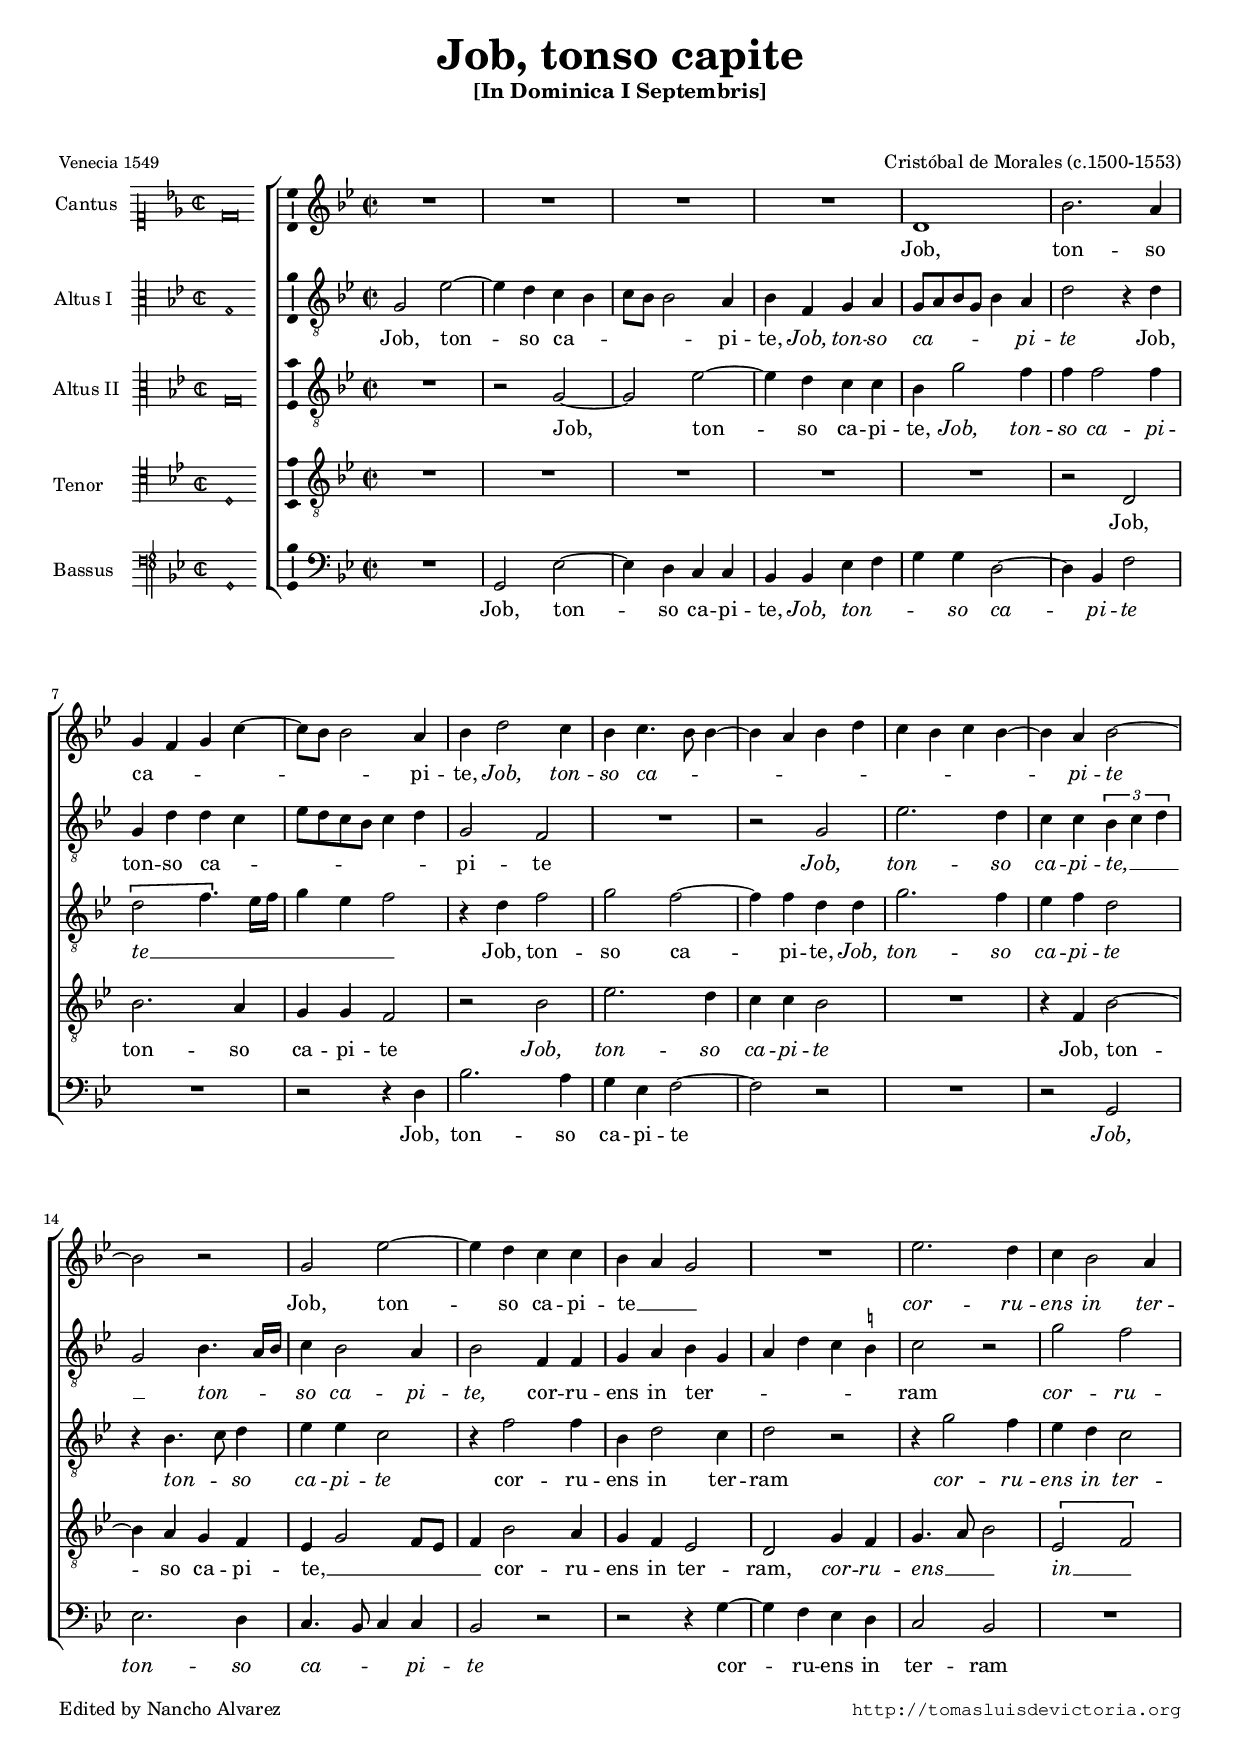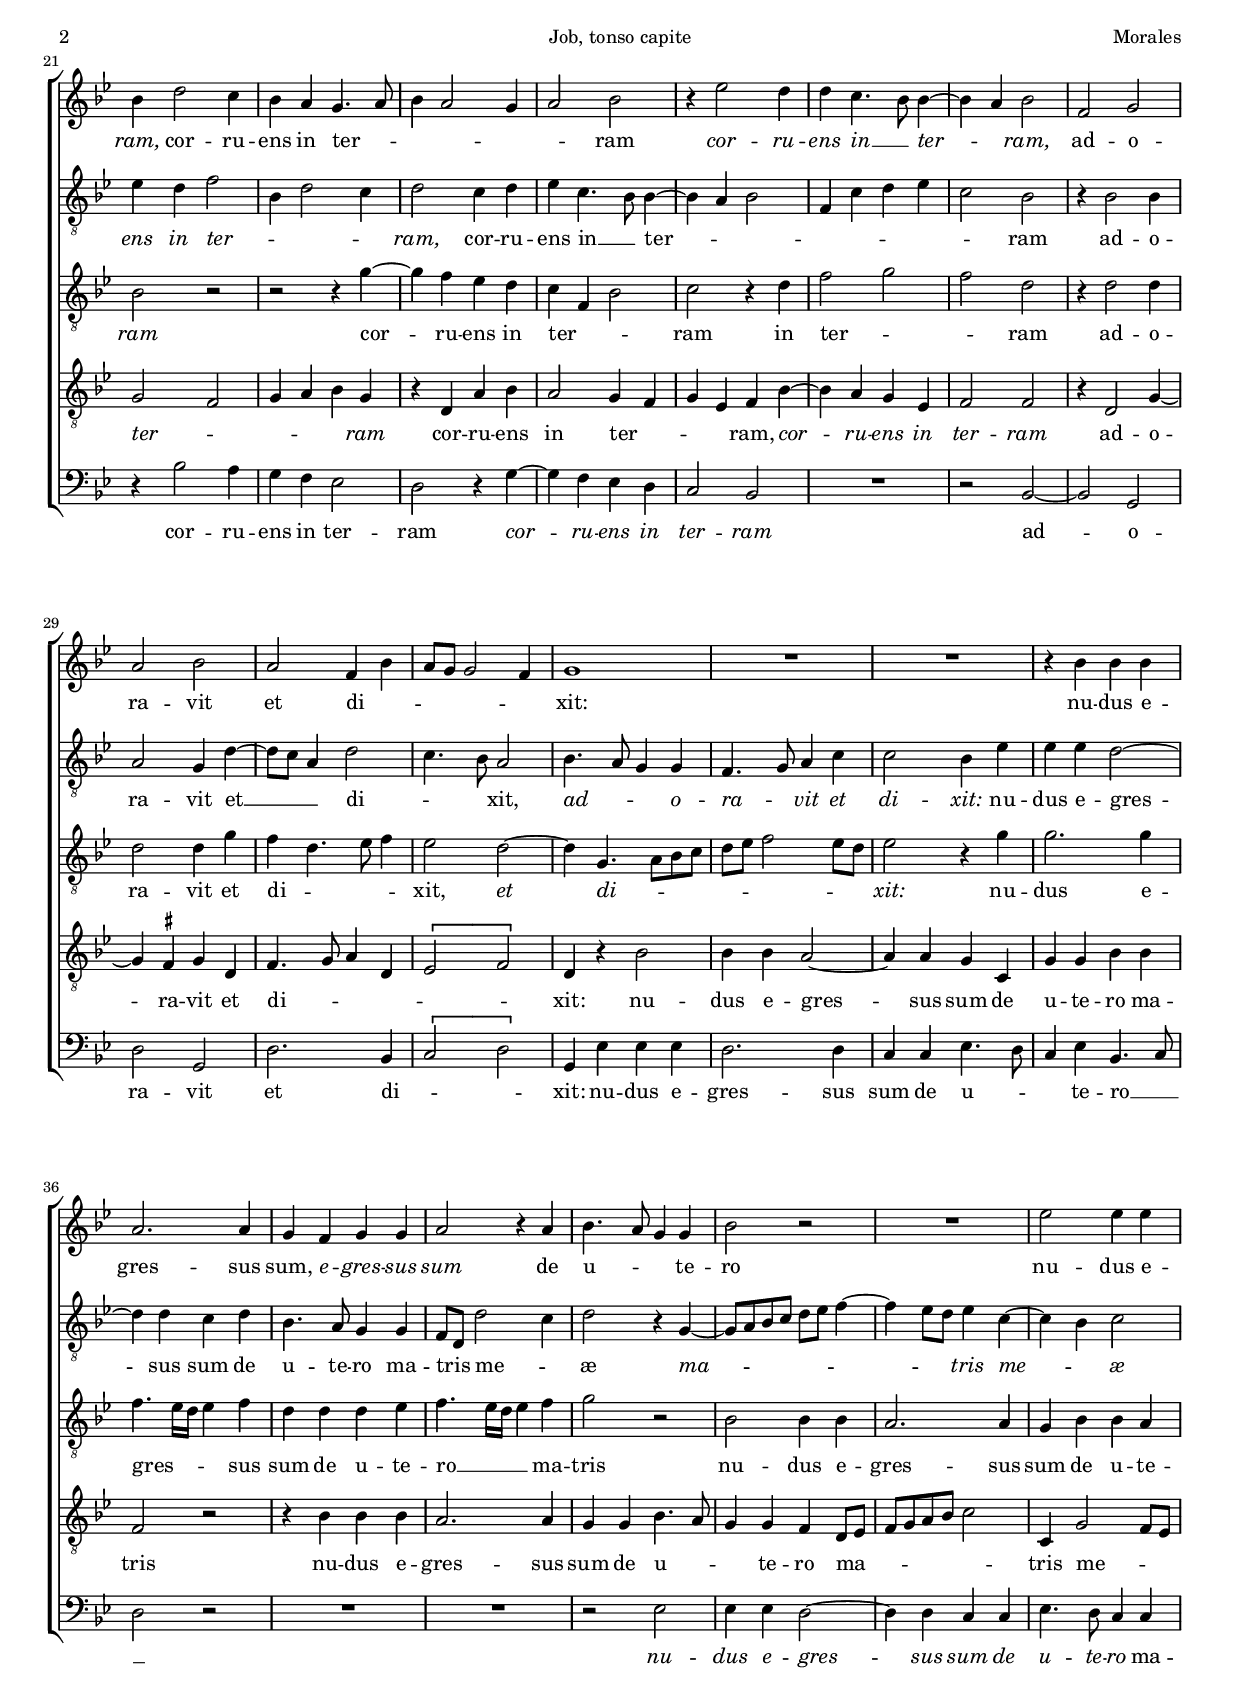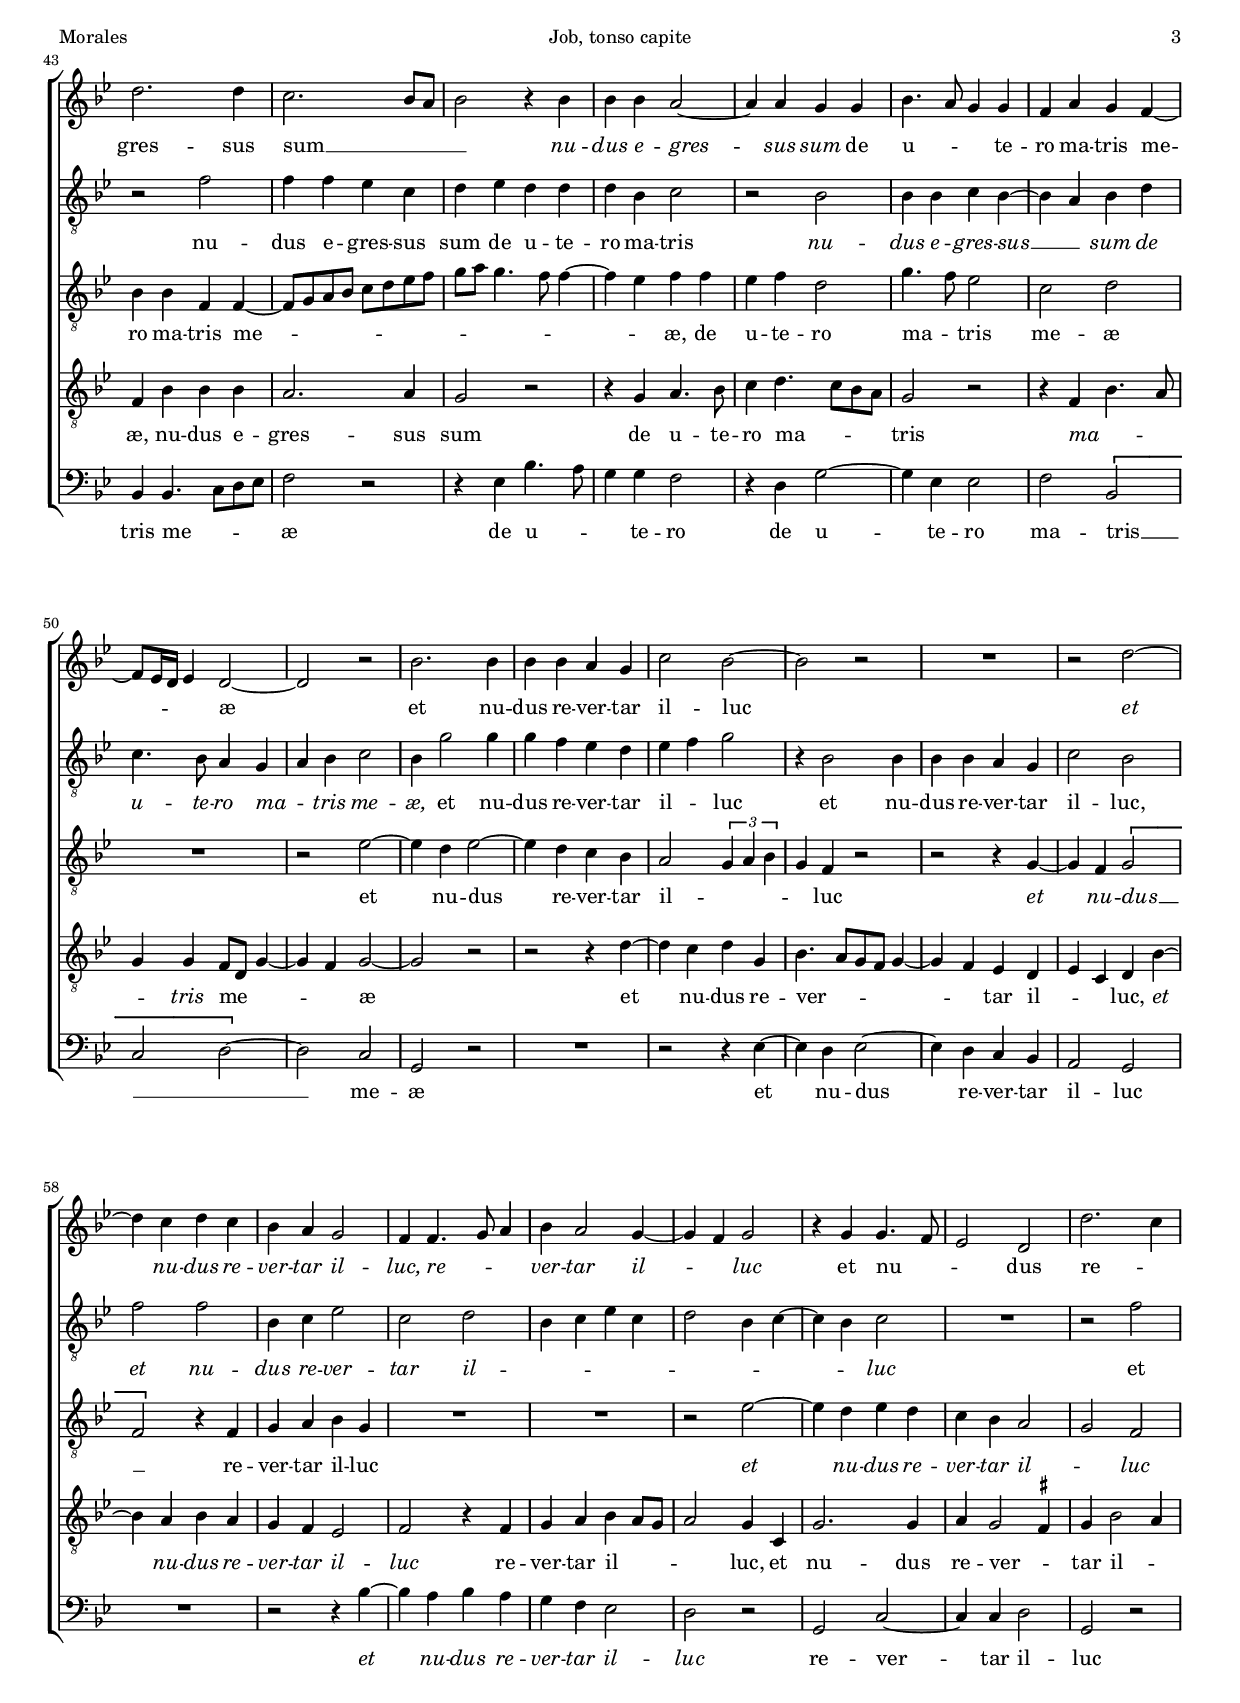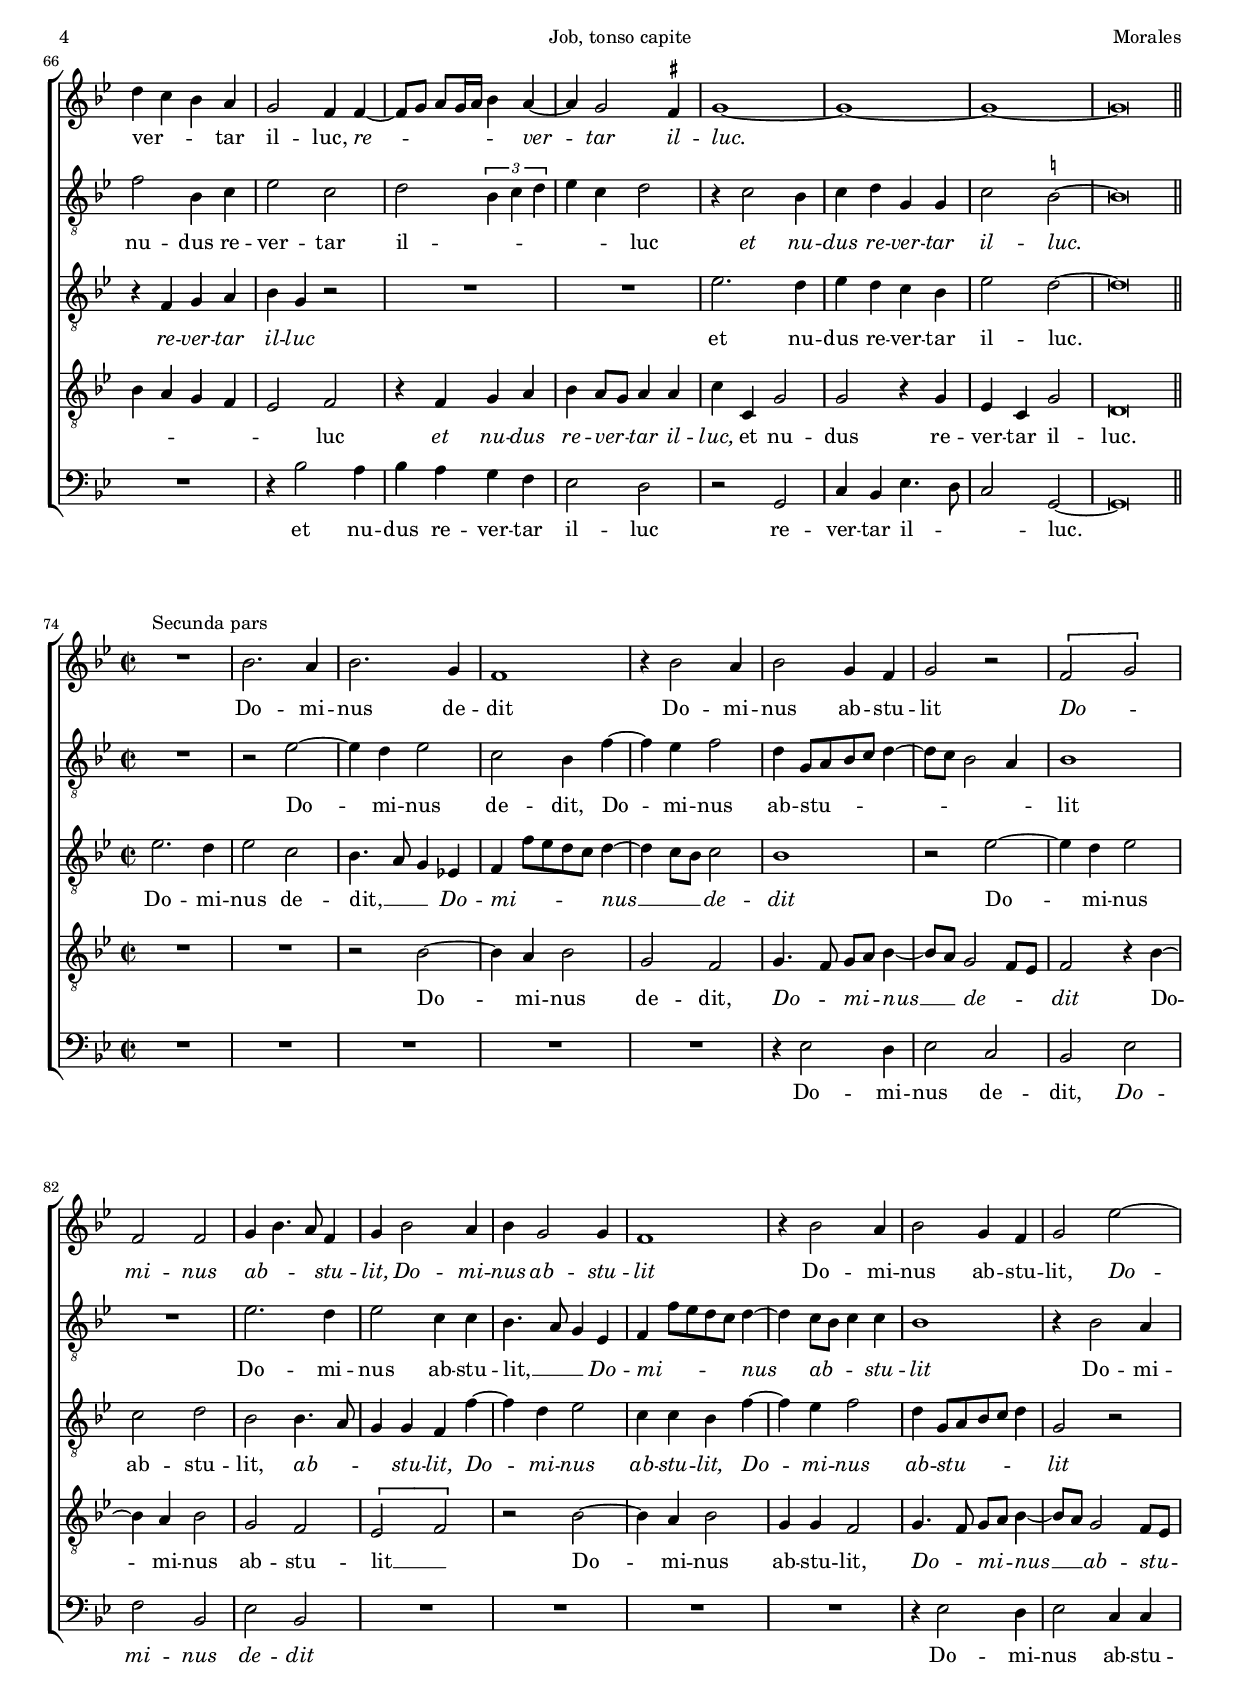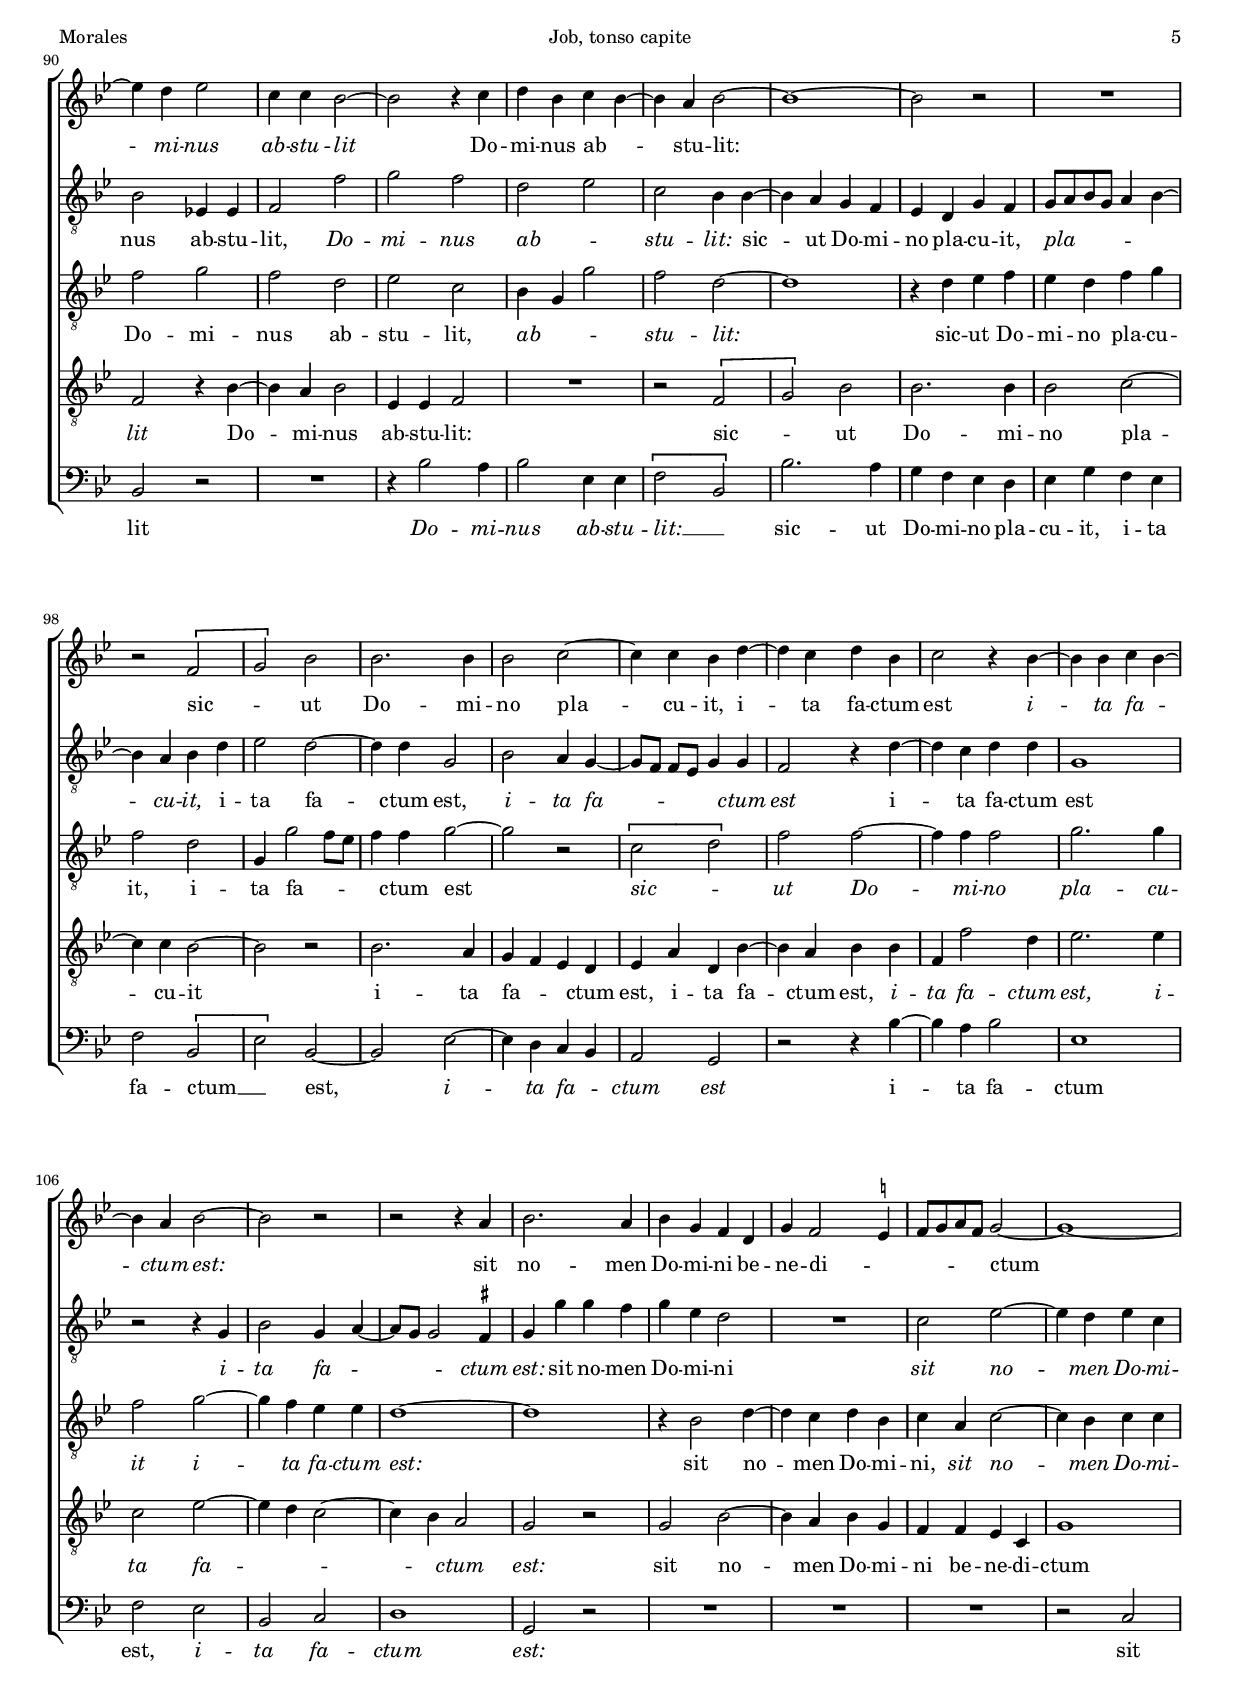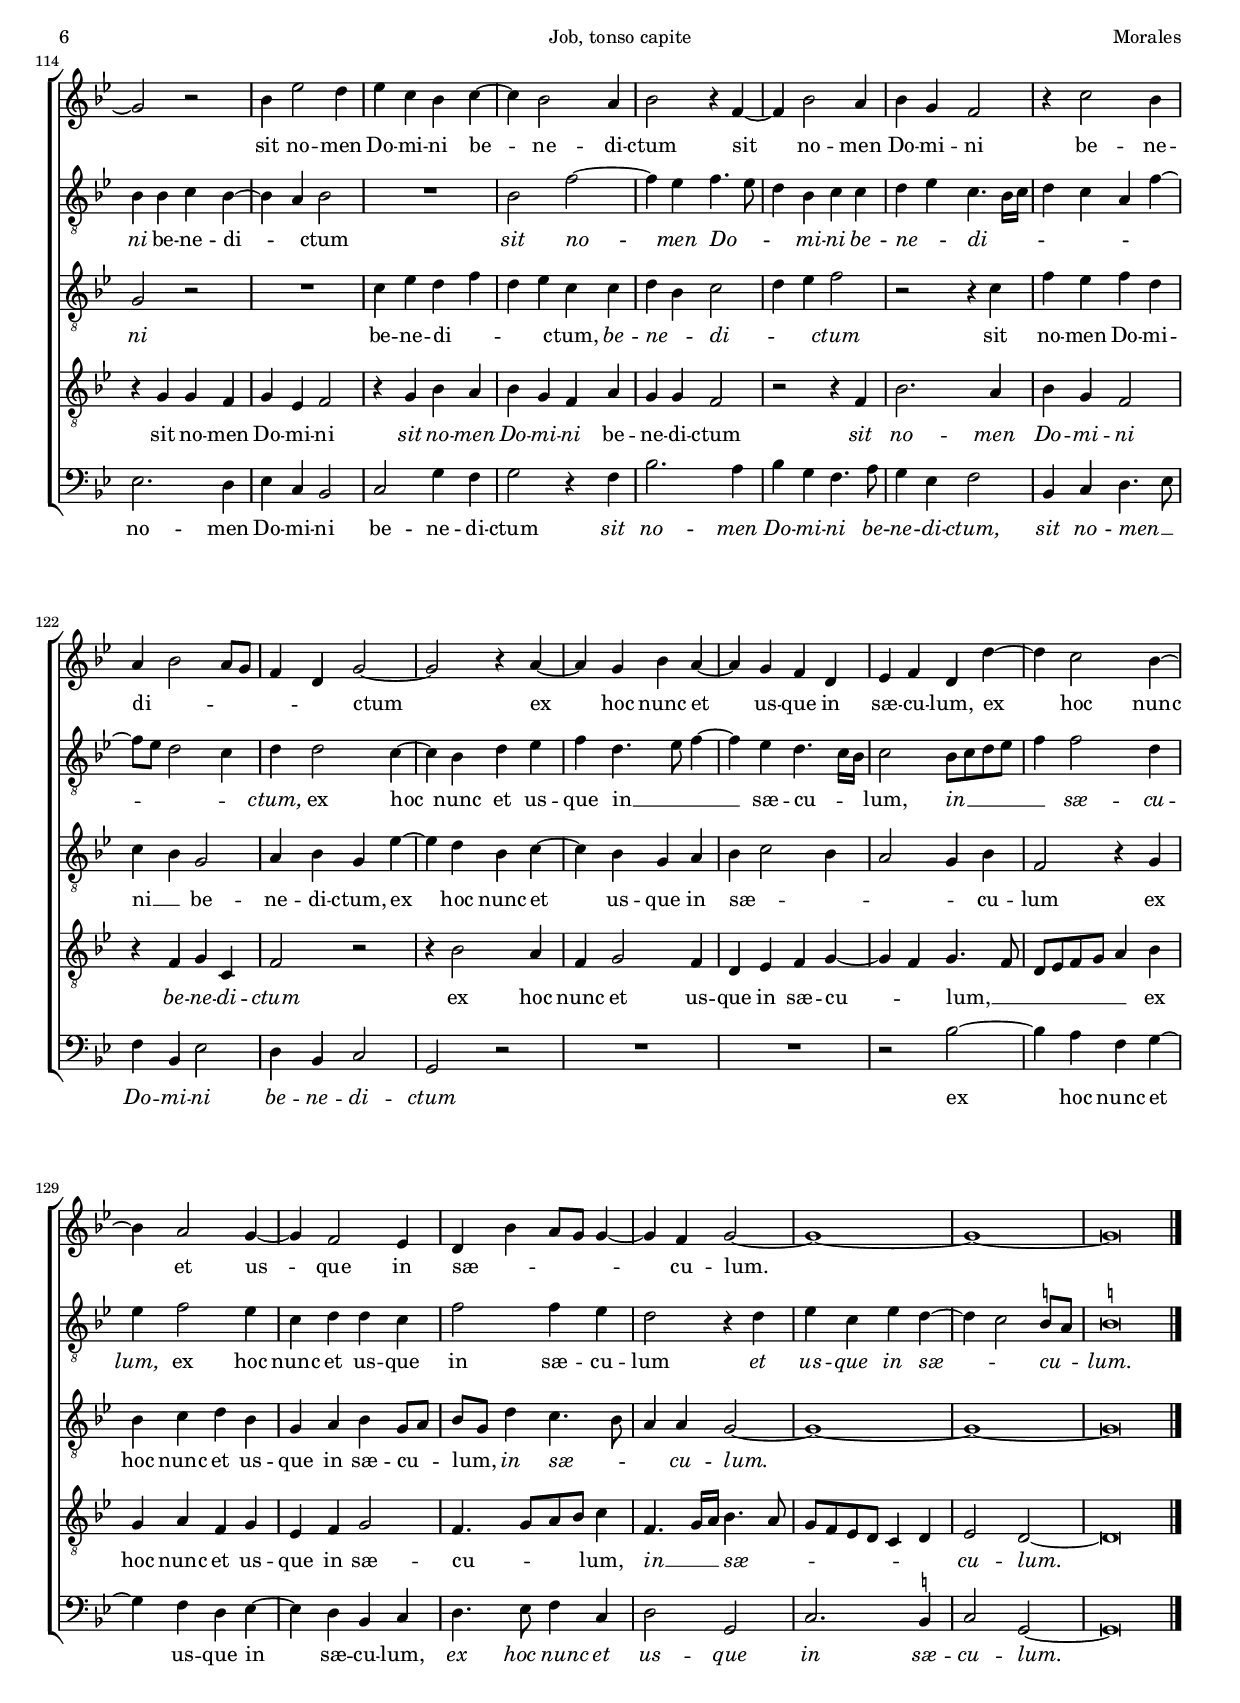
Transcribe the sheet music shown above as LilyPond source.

\version "2.22.0"

#(set-default-paper-size "a4")
#(set-global-staff-size 16.25)
#(ly:set-option 'point-and-click #f)
%mobile -s14.5 -i3.2

italicas=\override LyricText.font-shape = #'italic
rectas=\override LyricText.font-shape = #'upright
ss=\once \set suggestAccidentals = ##t
incipitwidth = 21
mt=#(define-music-function (offset) (number?) ; move lyric text
      #{ \once \override LyricText.X-offset = -$offset #})


htitle="Job, tonso capite"
hcomposer="Morales"

\header {
	title=\markup{\fontsize #3 "Job, tonso capite"}
	subtitle="[In Dominica I Septembris]"
	subsubtitle=\markup{\column{" " " "}}
	composer="Cristóbal de Morales (c.1500-1553)"
        pdfauthor=\composer
	%opus="(-)"
	poet=\markup{\smaller "Venecia 1549"} 
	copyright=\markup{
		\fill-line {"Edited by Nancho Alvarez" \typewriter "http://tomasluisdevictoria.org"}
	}
%	tagline=""
}

global={\key bes \major \time 2/2 \skip 1*73 \bar "||" \break 
	\override Score.TimeSignature.break-visibility = #'#(#f #t #t)
			\time 2/2 \skip 1*62 \bar "|."
}


cantus=\relative c'{
	\tupletUp
	R1*4
	d1
	bes'2. a4
	g f g c ~
	c8 bes bes2 a4
	bes4 d2 c4
	bes4 c4. bes8 bes4 ~
	bes4 a bes d
	c bes c bes ~
	bes a bes2 ~
	bes r
	g2 ees' ~
	ees4 d c c
	bes a g2
	R1
	ees'2. d4
	c4 bes2 a4
	bes4 d2 c4
	bes a g4. a8
	bes4 a2 g4
	a2 bes
	r4 ees2 d4
	d c4. bes8 bes4 ~
	bes a bes2
	f g
	a bes
	a2 f4 bes
	a8 g g2 f4
	g1
	R1*2
	r4 bes bes bes
	a2. a4
	g f g g
	a2 r4 a
	bes4. a8 g4 g
	bes2 r
	R1
	ees2 ees4 ees
	d2. d4
	c2. bes8 a
	bes2 r4 bes
	bes bes a2 ~
	a4 a g g
	bes4. a8 g4 g
	f4 a g f ~
	f8 ees16 d ees4 d2 ~
	d r
	bes'2. bes4
	bes bes a g
	c2 bes ~
	bes r
	R1
	r2 d ~
	d4 c d c
	bes4 a g2
	f4 f4. g8 a4
	bes4 a2 g4 ~
	g f g2
	r4 g4 g4. f8
	ees2 d
	d'2. c4
	d c bes a
	g2 f4 f ~
	f8[ g] a[ g16 a] bes4 a ~
	a4 g2 \ss fis4
	g1 ~
	g ~
	g ~
	g\breve*1/2
	\once \override TextScript.padding = #1.5
	s4*0^\markup{"Secunda pars"}
	R1
	bes2. a4
	bes2. g4
	f1
	r4 bes2 a4
	bes2 g4 f
	g2 r
	\[f2 g\]
	f2 f
	g4 bes4. a8 f4
	g4 bes2 a4
	bes4 g2 g4
	f1
	r4 bes2 a4
	bes2 g4 f
	g2 ees' ~
	ees4 d ees2
	c4 c bes2 ~
	bes r4 c
	d bes c bes ~
	bes a bes2 ~
	bes1 ~
	bes2 r
	R1
	r2 \[f2
	g\] bes
	bes2. bes4
	bes2 c ~
	c4 c bes d ~
	d c d bes
	c2 r4 bes ~
	bes4 bes c bes ~
	bes a bes2 ~
	bes r
	r r4 a
	bes2. a4
	bes4 g f d
	g f2 \ss e4
	f8 g a f g2 ~
	g1 ~
	g2 r
	bes4 ees2 d4
	ees4 c bes c ~
	c bes2 a4
	bes2 r4 f ~
	f bes2 a4
	bes4 g f2
	r4 c'2 bes4
	a bes2 a8 g
	f4 d g2 ~
	g r4 a ~
	a4 g bes a ~
	a g f d
	ees f d d' ~
	d c2 bes4 ~
	bes a2 g4 ~
	g4 f2 ees4
	d4 bes'a8 g g4 ~
	g f g2 ~
	g1 ~
	g ~
	g\breve*1/2
}

altus=\relative c'{
	\tupletUp
	g2 ees' ~
	ees4 d c bes
	c8 bes bes2 a4
	bes f g a
	g8 a bes g bes4 a
	d2 r4 d
	g, d' d c
	ees8 d c bes c4 d
	g,2 f
	R1
	r2 g
	ees'2. d4
	c4 c \tuplet 3/2{bes4 c d}
	g,2 bes4. a16 bes
	c4 bes2 a4
	bes2 f4 f
	g a bes g
	a d c \ss b
	c2 r
	g'2 f
	ees4 d f2
	bes,4 d2 c4
	d2 c4 d
	ees c4. bes8 bes4 ~
	bes4 a bes2
	f4 c' d ees
	c2 bes
	r4 bes2 bes4
	a2 g4 d' ~
	d8 c a4 d2
	c4. bes8 a2
	bes4. a8 g4 g
	f4. g8 a4 c
	c2 bes4 ees
	ees4 ees d2 ~
	d4 d c d
	bes4. a8 g4 g
	f8 d d'2 c4
	d2 r4 g, ~
	g8 a bes c d ees f4 ~
	f ees8 d ees4 c ~
	c bes c2 
	r f
	f4 f ees c
	d ees d d
	d bes c2
	r bes
	bes4 bes c bes ~
	bes4 a bes d
	c4. bes8 a4 g
	a bes c2
	bes4 g'2 g4
	g f ees d
	ees4 f g2
	r4 bes,2 bes4
	bes bes a g
	c2 bes
	f'2 f
	bes,4 c ees2
	c d
	bes4 c ees c
	d2 bes4 c ~
	c bes c2
	R1
	r2 f 
	f bes,4 c
	ees2 c
	d \tuplet 3/2{bes4 c d}
	ees4 c d2
	r4 c2 bes4
	c d g, g
	c2 \ss b ~
	b\breve*1/2
	R1
	r2 ees2 ~
	ees4 d ees2
	c bes4 f' ~
	f ees4 f2
	d4 g,8[ a bes c] d4 ~
	d8 c bes2 a4
	bes1
	R1
	ees2. d4
	ees2 c4 c
	bes4. a8 g4 ees
	f f'8[ ees d c] d4 ~
	d c8 bes c4 c
	bes1
	r4 bes2 a4
	bes2 ees,!4 ees
	f2 f'
	g f
	d ees
	c bes4 bes ~
	bes4 a g f
	ees d g f
	g8 a bes g a4 bes ~
	bes a bes d
	ees2 d ~
	d4 d g,2
	bes2 a4 g ~
	g8[ f] f[ ees] g4 g
	f2 r4 d' ~
	d c d d
	g,1
	r2 r4 g
	bes2 g4 a ~
	a8 g g2 \ss fis4
	g g' g f
	g4 ees d2
	R1
	c2 ees ~
	ees4 d ees c
	bes bes c bes ~
	bes4 a bes2
	R1
	bes2 f' ~
	f4 ees f4. ees8 % CSIC \ss e4
	d4 bes c c
	d4 ees c4. bes16 c
	d4 c a f' ~
	f8 es d2 c4
	d d2 c4 ~
	c4 bes d ees % CSIC \ss e
	f4 d4. ees8 f4 ~ % CSIC \ss e
	f4 ees d4. c16 bes
	c2 bes8 c d ees % CSIC \ss e
	f4 f2 d4
	ees4 f2 ees4
	c4 d d c
	f2 f4 ees
	d2 r4 d
	ees c ees d ~
	d c2 \ss b8 a
	\ss b\breve*1/2
}

altusdos=\relative c'{
	\tupletUp
	R1
	r2 g ~
	g ees' ~
	ees4 d c c
	bes4 g'2 f4
	f f2 f4
	\[d2 f4.\] ees16 f % CSIC \ss ees
	g4 ees f2
	r4 d f2
	g2 f ~
	f4 f d d
	g2. f4
	ees f d2
	r4 bes4. c8 d4
	ees4 ees c2
	r4 f2 f4
	bes,4 d2 c4
	d2 r
	r4 g2 f4
	ees4 d c2
	bes r
	r2 r4 g' ~
	g4 f ees d
	c f, bes2
	c2 r4 d
	f2 g
	f d
	r4 d2 d4
	d2 d4 g
	f4 d4. ees8 f4
	ees2 d ~
	d4 g,4. a8 bes c
	d ees f2 ees8 d
	ees2 r4 g
	g2. g4
	f4. ees16 d ees4 f
	d d d ees
	f4. ees16 d ees4 f
	g2 r
	bes,2 bes4 bes
	a2. a4
	g bes bes a
	bes bes f f ~
	f8 g a bes c d ees f
	g a g4. f8 f4 ~
	f ees f f % CSIC \ss e
	ees f d2 % CSIC \ss e
	g4. f8 ees2
	c2 d
	R1
	r2 ees ~
	ees4 d ees2 ~
	ees4 d c bes
	a2 \tuplet 3/2{g4 a bes}
	g4 f r2
	r r4 g ~
	g f \[g2 % CSIC \ss fis
	f\] r4 f
	g4 a bes g
	R1*2
	r2 ees'2 ~
	ees4 d ees d
	c4 bes a2
	g f
	r4 f g a
	bes g r2
	R1
	R1
	ees'2. d4
	ees d c bes % CSIC \ss b
	ees2 d ~
	d\breve*1/2
	ees2. d4
	ees2 c
	bes4. a8 g4 ees!
	f f'8[ es d c] d4 ~
	d4 c8 bes c2
	bes1
	r2 ees2 ~
	ees4 d ees2
	c d
	bes bes4. a8
	g4 g f f' ~
	f d ees2
	c4 c bes f' ~
	f ees f2 % CSIC \ss e
	d4 g,8[ a bes c] d4 
	g,2 r
	f' g
	f d
	ees c 
	bes4 g g'2
	f d ~
	d1
	r4 d ees f
	ees d f g
	f2 d
	g,4 g'2 f8 ees
	f4 f g2 ~
	g r
	\[c,2 d\]
	f2 f ~
	f4 f f2
	g2. g4
	f2 g ~
	g4 f ees ees
	d1 ~
	d
	r4 bes2 d4 ~
	d c d bes
	c a c2 ~
	c4 bes c c
	g2 r
	R1
	c4 ees d f
	d ees c c
	d bes c2
	d4 ees f2
	r2 r4 c
	f4 ees f d
	c bes g2
	a4 bes g ees' ~
	ees d bes c ~
	c bes g a
	bes4 c2 bes4
	a2 g4 bes
	f2 r4 g
	bes c d bes
	g4 a bes g8 a 
	bes g d'4 c4. bes8
	a4 a g2 ~
	g1 ~
	g ~
	g\breve*1/2
}

tenor=\relative c{
	\tupletUp
	R1*4
	R1
	r2 d
	bes'2. a4
	g g f2
	r2 bes
	ees2. d4
	c c bes2
	R1
	r4 f bes2 ~
	bes4 a g f
	ees4 g2 f8 ees
	f4 bes2 a4
	g f ees2
	d g4 f
	g4. a8 bes2
	\[ees,2 f\]
	g2 f
	g4 a bes g
	r4 d a' bes
	a2 g4 f
	g4 ees f bes ~
	bes a g ees
	f2 f
	r4 d2 g4 ~
	g \ss fis g d
	f4. g8 a4 d,
	\[ees2 f\]
	d4 r bes'2
	bes4 bes a2 ~
	a4 a g c,
	g' g bes bes
	f2 r
	r4 bes bes bes
	a2. a4
	g g bes4. a8
	g4 g f d8 ees
	f g a bes c2
	c,4 g'2 f8 ees
	f4 bes bes bes
	a2. a4
	g2 r
	r4 g a4. bes8 
	c4 d4. c8 bes a
	g2 r
	r4 f bes4. a8
	g4 g f8 d g4 ~
	g f g2 ~
	g r
	r r4 d' ~
	d4 c d g,
	bes4. a8[ g f] g4 ~
	g f ees d
	ees c d bes' ~
	bes a bes a
	g4 f ees2
	f r4 f
	g a bes a8 g
	a2 g4 c,
	g'2. g4
	a4 g2 \ss fis4
	g4 bes2 a4
	bes a g f
	ees2 f
	r4 f g a
	bes4 a8 g a4 a
	c c, g'2
	g r4 g
	ees c g'2
	d\breve*1/2
	R1*2
	r2 bes' ~
	bes4 a bes2
	g f
	g4. f8 g a bes4 ~
	bes8 a g2 f8 ees
	f2 r4 bes ~
	bes a bes2
	g f
	\[ees2 f\]
	r2 bes ~
	bes4 a bes2
	g4 g f2
	g4. f8 g a bes4 ~
	bes8 a g2 f8 ees
	f2 r4 bes ~
	bes a bes2
	ees,4 ees f2
	R1
	r2 \[f
	g\] bes
	bes2. bes4
	bes2 c ~
	c4 c bes2 ~
	bes r
	bes2. a4
	g f ees d
	ees a d, bes' ~
	bes a bes bes
	f f'2 d4
	ees2. ees4
	c2 ees ~
	ees4 d c2 ~
	c4 bes a2
	g r
	g2 bes ~
	bes4 a bes g
	f f ees c
	g'1
	r4 g g f
	g4 ees f2
	r4 g bes a
	bes g f a
	g g f2
	r2 r4 f
	bes2. a4
	bes4 g f2
	r4 f g c,
	f2 r
	r4 bes2 a4
	f4 g2 f4
	d ees f g ~
	g f g4. f8
	d8 ees f g a4 bes % CSIC \ss e
	g4 a f g
	ees4 f g2
	f4. g8[ a bes] c4 
	f,4. g16 a bes4. a8
	g8 f ees d c4 d
	ees2 d ~
	d\breve*1/2
}

bassus=\relative c{
	\tupletUp
	R1
	g2 ees' ~
	ees4 d c c
	bes bes ees f
	g4 g d2 ~
	d4 bes f'2
	R1
	r2 r4 d
	bes'2. a4
	g4 ees f2 ~
	f r
	R1
	r2 g,
	ees'2. d4
	c4. bes8 c4 c
	bes2 r
	r r4 g' ~
	g f ees d
	c2 bes
	R1
	r4 bes'2 a4
	g f ees2
	d r4 g ~
	g f ees d
	c2 bes
	R1
	r2 bes ~
	bes g
	d' g,
	d'2. bes4
	\[c2 d\]
	g,4 ees' ees ees
	d2. d4
	c c ees4. d8
	c4 ees bes4. c8
	d2 r
	R1*2
	r2 ees
	ees4 ees d2 ~
	d4 d c c
	ees4. d8 c4 c
	bes bes4. c8 d ees
	f2 r
	r4 ees bes'4. a8
	g4 g f2
	r4 d g2 ~
	g4 ees ees2
	f2 \[bes, 
	c d ~ \]
	d c
	g r
	R1
	r2 r4 ees' ~
	ees d ees2 ~
	ees4 d c bes
	a2 g
	R1
	r2 r4 bes' ~
	bes4 a bes a
	g4 f ees2
	d r
	g,2 c ~
	c4 c d2
	g,2 r
	R1
	r4 bes'2 a4
	bes a g f
	ees2 d
	r2 g,
	c4 bes ees4. d8 % CSIC \ss e
	c2 g ~
	g\breve*1/2
	R1*5
	r4 ees'2 d4
	ees2 c
	bes ees
	f bes,
	ees bes
	R1*4
	r4 ees2 d4
	ees2 c4 c
	bes2 r
	R1
	r4 bes'2 a4
	bes2 ees,4 ees
	\[f2 bes,\]
	bes'2. a4
	g f ees d
	ees g f ees
	f2 \[bes,2
	ees\] bes ~
	bes ees ~
	ees4 d c bes
	a2 g
	r2 r4 bes' ~
	bes a bes2
	ees,1
	f2 ees
	bes c
	d1
	g,2 r
	R1*3
	r2 c
	ees2. d4
	ees4 c bes2
	c g'4 f
	g2 r4 f
	bes2. a4
	bes4 g f4. a8
	g4 ees f2
	bes,4 c d4. ees8
	f4 bes, es2
	d4 bes c2
	g r
	R1*2
	r2 bes'2 ~
	bes4 a f g ~
	g f d ees ~
	ees4 d bes c
	d4. ees8 f4 c
	d2 g,
	c2. \ss b4
	c2 g ~
	g\breve*1/2
}

textocantus=\lyricmode{
Job, ton -- so ca -- _ _ _ _ _ pi -- te,
\italicas 
Job, ton -- so ca -- _ _ _ _ _ _ _ _ _ pi -- te
\rectas 
Job, ton -- so ca -- pi -- te __ _ _ 
\italicas 
cor -- ru -- ens in ter -- ram,
\rectas 
cor -- ru -- ens in ter -- _ _ _ _ _ ram
\italicas 
cor -- ru -- ens in __ _ ter -- _ ram,
\rectas 
ad -- o -- ra -- vit et di -- _ _ _ _ _ xit:
nu -- dus e -- gres -- sus sum,
\italicas 
e -- gres -- sus sum
\rectas 
de u -- _ _ te -- ro
nu -- dus e -- gres -- sus
sum __ _ _ _ 
\italicas 
nu -- dus e -- gres -- sus sum 
\rectas 
de u -- _ _ te -- ro ma -- tris me -- _ _ _ æ
et nu -- dus re -- ver -- tar
il -- luc
\italicas 
et nu -- dus re -- ver -- tar il -- luc,
re -- _ _ ver -- tar il -- _ luc
\rectas 
et nu -- _ _ dus re -- _ ver -- _ _ tar il -- luc,
\italicas 
re -- _ _ _ _ _ ver -- tar il -- luc.
\rectas 
Do -- mi -- nus de -- dit
Do -- mi -- nus ab -- stu -- lit
\italicas 
Do -- _ mi -- nus ab -- _ _ stu -- lit,
Do -- mi -- nus ab -- stu -- lit
\rectas 
Do -- mi -- nus ab -- stu -- lit,
\italicas
Do -- mi -- nus ab -- stu -- lit
\rectas 
Do -- mi -- nus ab -- _ stu -- lit:
sic -- _ ut Do -- mi -- no pla -- cu -- it,
i -- ta fa -- ctum est
\italicas
i -- ta fa -- _ ctum est:
\rectas 
sit no -- men Do -- mi -- ni be -- ne -- di -- _ _ _ _ _ ctum
sit no -- men Do -- mi -- ni be -- ne -- di -- ctum
sit no -- men Do -- mi -- ni
be -- ne -- di -- _ _ _ _ _ ctum
ex hoc nunc et us -- que in sæ -- cu -- lum,
ex hoc 
\mt #2 nunc
et us -- que in sæ -- _ _ _ _ cu -- lum.
}

textoaltus=\lyricmode{
Job, ton -- so ca -- _ _ _ _ pi -- te,
\italicas Job, ton -- so 
ca -- _ _ _ _ pi -- te
\rectas 
Job, ton -- so ca -- _ _ _ _ _ _ _ pi -- te
\italicas 
Job, ton -- so ca -- pi -- te, __ _ _ _ 
ton -- _ _ so ca -- pi -- te,
\rectas 
cor -- ru -- ens in ter -- _ _ _ _ _ ram
\italicas 
cor -- ru -- ens in ter -- _ _ _ ram,
\rectas 
cor -- ru -- ens in __ _ ter -- _ _ _ _ _ _ _ ram
ad -- o -- ra -- vit et __ _ _ di -- _ _ xit,
\italicas 
ad -- _ _ o -- ra -- _ vit et di -- xit:
\rectas 
nu -- dus e -- gres -- sus sum de u -- te -- ro ma -- tris _ me -- _ æ
\italicas 
ma -- _ _ _ _ _ _ _ _ tris me -- _ æ
\rectas 
nu -- dus e -- gres -- sus sum de u -- te -- ro ma -- tris
\italicas 
nu -- dus e -- gres -- sus __ _ sum de u -- te -- ro ma -- _ tris me -- æ,
\rectas 
et nu -- dus re -- ver -- tar
il -- _ luc
et nu -- dus re -- ver -- tar il -- luc,
\italicas 
et nu -- dus re -- ver -- tar il -- _ _ _ _ _ _ _ _ luc
\rectas 
et nu -- dus re -- ver -- tar il -- _ _ _ _ _ luc
\italicas 
et nu -- dus re -- ver -- tar il -- luc.
\rectas 
Do -- mi -- nus de -- dit,
Do -- mi -- nus
ab -- stu -- _ _ _ _ _ _ _ lit
Do -- mi -- nus ab -- stu -- lit, __ _ _ 
\italicas 
Do -- mi -- _ _ _ _ nus ab -- _ _ stu -- lit
\rectas 
Do -- mi -- nus ab -- stu -- lit,
\italicas 
Do -- mi -- nus ab -- _ stu -- lit:
\rectas 
sic -- ut Do -- mi -- no pla -- cu -- it,
\italicas 
pla -- _ _ _ _ _ cu -- it,
\rectas 
i -- ta fa -- ctum est,
\italicas
i -- ta fa -- _ _ _ _ ctum est
\rectas 
i -- ta fa -- ctum est
\italicas 
i -- ta fa -- _ _ _ ctum est:
\rectas 
sit no -- men Do -- mi -- ni
\italicas 
sit no -- men Do -- mi -- ni
\rectas 
be -- ne -- di -- _ ctum
\italicas 
sit no -- men Do -- _ _ mi -- ni be -- ne -- _ di -- _ _ _ _ _ _ _ _ _ ctum,
\rectas 
ex hoc nunc et us -- que in __ _ _ sæ -- cu -- _ _ lum,
\italicas 
in __ _ _ _ _ sæ -- cu -- lum,
\rectas 
ex hoc nunc et us -- que in sæ -- cu -- lum
\italicas 
et us -- que in sæ -- _ cu -- _ lum.
}

textoaltusdos=\lyricmode{
Job, ton -- so ca -- pi -- te,
\italicas Job, ton -- so ca -- pi -- te __ _ _ _ _ _ _ 
\rectas 
Job, ton -- so ca -- pi -- te,
\italicas 
Job, ton -- so ca -- pi -- te
ton -- _ so ca -- pi -- te
\rectas 
cor -- ru -- ens in ter -- ram
\italicas 
cor -- ru -- ens in ter -- ram
\rectas 
cor -- ru -- ens in ter -- _ _ ram
in ter -- _ _ ram
ad -- o -- ra -- vit et di -- _ _ _ xit,
\italicas 
et di -- _ _ _ _ _ _ _ _ xit:
\rectas 
nu -- dus e -- gres -- _ _ _ sus sum de u -- te -- ro __ _ _ _ ma -- tris
nu -- dus e -- gres -- sus sum
de u -- te -- ro ma -- tris me -- _ _ _ _ _ _ _ _ _ _ _ _ _ æ,
de u -- te -- ro ma -- _ tris me -- æ
et nu -- dus re -- ver -- tar
il -- _ _ _ _ luc
\italicas 
et nu -- dus __ _ \rectas 
re -- ver -- tar il -- luc
\italicas 
et nu -- dus re -- ver -- tar il -- _ luc
re -- ver -- tar il -- luc
\rectas 
et nu -- dus re -- ver -- tar il -- luc.
Do -- mi -- nus de -- dit, __ _ _ 
\italicas 
Do -- mi -- _ _ _ _ nus __ _ _ de -- dit
\rectas 
Do -- mi -- nus ab -- stu -- lit,
\italicas
ab -- _ _ stu -- lit,
Do -- mi -- nus ab -- stu -- lit,
Do -- mi -- nus ab -- stu -- _ _ _ _ lit
\rectas 
Do -- mi -- nus ab -- stu -- lit,
\italicas 
ab -- _ _ stu -- lit:
\rectas 
sic -- ut Do -- mi -- no pla -- cu -- it,
i -- ta fa -- _ _ _ ctum est
\italicas 
sic -- _ ut Do -- mi -- no
pla -- cu -- it i -- ta fa -- ctum est:
\rectas 
sit no -- men Do -- mi -- ni,
\italicas 
sit no -- men Do -- mi -- ni
\rectas 
be -- ne -- di -- _ _ _ ctum,
\italicas 
be -- ne -- _ di -- _ _ ctum
\rectas 
sit no -- men Do -- mi -- ni __ _ be -- ne -- di -- ctum,
ex hoc nunc et us -- que in sæ -- _ _ _ _ cu -- lum
ex hoc nunc et us -- que in sæ -- cu -- _ lum, _
\italicas 
in sæ -- _ _ cu -- lum.

}

textotenor=\lyricmode{
Job, ton -- so ca -- pi -- te
\italicas 
Job, ton -- so ca -- pi -- te
\rectas 
Job, ton -- so ca -- pi -- te, __ _ _ _ _ 
cor -- ru -- ens in ter -- ram,
\italicas 
cor -- ru -- ens __ _ _ 
in __ _ ter -- _ _ _ _ ram
\rectas 
cor -- ru -- ens in ter -- _ _ _ ram,
\italicas 
cor -- ru -- ens in ter -- ram
\rectas 
ad -- o -- ra -- vit et di -- _ _ _ _ _ xit:
nu -- dus e -- gres -- sus sum de u -- te -- ro ma -- tris
nu -- dus e -- gres -- sus sum de u -- _ _ te -- ro
ma -- _ _ _ _ _ _ tris me -- _ _ æ,
nu -- dus e -- gres -- sus sum
de u -- te -- ro ma -- _ _ _ tris
\italicas 
ma -- _ _ _ tris \rectas me -- _ _ _ æ
et nu -- dus re -- ver -- _ _ _ _ _ tar il -- _ _ luc,
\italicas 
et nu -- dus re -- ver -- tar il -- luc
\rectas 
re -- ver -- tar il -- _ _ _ luc,
et nu -- dus
re -- ver -- _ tar il -- _ _ _ _ _ _ luc
\italicas 
et nu -- dus re -- ver -- _ tar il -- luc,
\rectas 
et nu -- dus re -- ver -- tar il -- luc.
Do -- mi -- nus de -- dit,
\italicas
Do -- _ mi -- _ nus __ _ de -- _ _ dit
\rectas 
Do -- mi -- nus ab -- stu -- lit __ _ 
Do -- mi -- nus ab -- stu -- lit,
\italicas 
Do -- _ mi -- _ nus __ _ ab -- stu -- _ lit
\rectas 
Do -- mi -- nus ab -- stu -- lit:
sic -- _ ut Do -- mi -- no pla -- cu -- it
i -- ta fa -- _ _ ctum est,
i -- ta fa -- ctum est,
\italicas 
i -- ta fa -- ctum est,
i -- ta fa -- _ _ _ ctum est:
\rectas 
sit no -- men Do -- mi -- ni be -- ne -- di -- ctum
sit no -- men Do -- mi -- ni
\italicas 
sit no -- men Do -- mi -- ni 
\rectas 
be -- ne -- di -- ctum
\italicas 
sit no -- men Do -- mi -- ni
be -- ne -- di -- ctum
\rectas 
ex hoc nunc et us -- que in sæ -- cu -- _ lum, __ _ _ _ _ _ _ 
ex hoc nunc et us -- que in sæ -- cu -- _ _ _ lum,
\italicas 
in __ _ _ sæ -- _ _ _ _ _ _ _ cu -- lum.

}

textobassus=\lyricmode{
Job, ton -- so ca -- pi -- te,
\italicas 
Job, ton -- _ _ so ca -- pi -- te
\rectas Job, ton -- so
ca -- pi -- te
\italicas 
Job, ton -- so ca -- _ _ pi -- te
\rectas 
cor -- ru -- ens in ter -- ram
cor -- ru -- ens in ter -- ram
\italicas 
cor -- ru -- ens in ter -- ram
\rectas 
ad -- o -- ra -- vit
et di -- _ _ xit:
nu -- dus e -- gres -- sus sum de u -- _ _ te -- ro __ _ _ 
\italicas 
nu -- dus e -- gres -- sus sum de u -- te -- ro 
\rectas 
ma -- tris me -- _ _ _ æ
de u -- _ _ te -- ro
de u -- te -- ro
ma -- tris __ _ _ me -- æ 
et nu -- dus re -- ver -- tar il -- luc
\italicas 
et nu -- dus re -- ver -- tar il -- luc
\rectas 
re -- ver -- tar il -- luc
et nu -- dus re -- ver -- tar il -- luc
re -- ver -- tar il -- _ _ luc.
Do -- mi -- nus de -- dit,
\italicas
Do -- mi -- nus de -- dit
\rectas 
Do -- mi -- nus ab -- stu -- lit
\italicas 
Do -- mi -- nus ab -- stu -- lit: __ _ 
\rectas 
sic -- ut Do -- mi -- no pla -- cu -- it,
i -- ta fa -- ctum __ _ est,
\italicas 
i -- ta fa -- _ ctum est
\rectas 
i -- ta fa -- ctum est,
\italicas 
i -- ta fa -- ctum est:
\rectas 
sit no -- men Do -- mi -- ni be -- ne -- di -- ctum
\italicas 
sit no -- men Do -- mi -- ni be -- ne -- di -- ctum,
sit no -- men __ _ Do -- mi -- ni be -- ne -- di -- ctum
\rectas 
ex hoc nunc et us -- que in sæ -- cu -- lum,
\italicas 
ex \mt #2 hoc \mt #1 nunc
et us -- que in sæ -- cu -- lum.
}


incipitcantus=\markup{
	\score{
		{ 
		\set Staff.instrumentName="Cantus  "
		\override NoteHead.style = #'neomensural
		\override Staff.TimeSignature.style = #'neomensural
		\cadenzaOn 
		\clef "petrucci-c1"
		\key bes \major
		\time 2/2
		d'\breve
		} 
	\layout { line-width=\incipitwidth indent = 0 }
	}
}

incipitaltus=\markup{
	\score{
		{ 
		\set Staff.instrumentName="Altus I   "
		\override NoteHead.style = #'neomensural 
		\override Staff.TimeSignature.style = #'neomensural
		\cadenzaOn 
		\clef "petrucci-c3"
		\key bes \major
		\time 2/2
		g1
		} 
	\layout { line-width=\incipitwidth indent = 0 }
	}
}

incipitaltusdos=\markup{
	\score{
		{ 
		\set Staff.instrumentName="Altus II  "
		\override NoteHead.style = #'neomensural 
		\override Staff.TimeSignature.style = #'neomensural
		\cadenzaOn 
		\clef "petrucci-c3"
		\key bes \major
		\time 2/2
		g\breve
		} 
	\layout { line-width=\incipitwidth indent = 0 }
	}
}


incipittenor=\markup{
	\score{
		{ 
		\set Staff.instrumentName="Tenor     "
		\override NoteHead.style = #'neomensural 
		\override Staff.TimeSignature.style = #'neomensural
		\cadenzaOn 
		\clef "petrucci-c4" % CSIC c3
		\key bes \major
		\time 2/2
		d1
		} 
	\layout { line-width=\incipitwidth indent=0 }
	}
}

incipitbassus=\markup{
	\score{
		{ 
		\set Staff.instrumentName="Bassus   "
		\override NoteHead.style = #'neomensural
		\override Staff.TimeSignature.style = #'neomensural
		\cadenzaOn 
		\clef "petrucci-f4"
		\key bes \major
		\time 2/2
		g,1
		} 
	\layout { line-width=\incipitwidth indent = 0 }
	}
}


\score {\transpose c' c'{
\new ChoirStaff<<

	\new Staff <<\global
	\new Voice="v1" {
		\set Staff.instrumentName=\incipitcantus
		\clef "treble"
		\cantus }
	\new Lyrics \lyricsto "v1" {\textocantus }
	>>

	\new Staff <<\global
	\new Voice="v2" {
		\set Staff.instrumentName=\incipitaltus
		\clef "G_8"
		\altus }
	\new Lyrics \lyricsto "v2" {\textoaltus }
	>>

	\new Staff <<\global
	\new Voice="v5" {
		\set Staff.instrumentName=\incipitaltusdos
		\clef "G_8"
		\altusdos }
	\new Lyrics \lyricsto "v5" {\textoaltusdos }
	>>
	
	\new Staff <<\global
	\new Voice="v3" {
		\set Staff.instrumentName=\incipittenor
		\clef "G_8"
		\tenor }
	\new Lyrics \lyricsto "v3" {\textotenor }
	>>

	\new Staff <<\global
	\new Voice="v4" {
		\set Staff.instrumentName=\incipitbassus
		\clef "bass"
		\bassus }
	\new Lyrics \lyricsto "v4" {\textobassus }
	>>
	
>>

	} % transpose

\layout{ 
	\context {\Lyrics 
		\override VerticalAxisGroup.staff-affinity = #UP
		\override VerticalAxisGroup.nonstaff-relatedstaff-spacing =
			#'((basic-distance . 0) (minimum-distance . 0) (padding . 1))
		\override LyricText.font-size = #1.2
		\override LyricHyphen.minimum-distance = #0.5
	}
	\context {\Score 
		\override BarNumber.padding = #2 
	}
	\context {\Voice 
		%melismaBusyProperties = #'()
		%autoBeaming = ##f
	}
	%\context { \Staff \RemoveEmptyStaves }
	\context {\Staff 
		\override VerticalAxisGroup.staff-staff-spacing =
			#'((basic-distance . 11) (minimum-distance . 0) (padding . 1))
		\consists Ambitus_engraver 
		\override LigatureBracket.padding = #1
	}
}

%\midi {}

}


\paper{
	evenHeaderMarkup=\markup  \fill-line { \fromproperty #'page:page-number-string \htitle \hcomposer }
	oddHeaderMarkup= \markup  \fill-line { \on-the-fly #not-first-page \hcomposer \on-the-fly #not-first-page \htitle \on-the-fly #not-first-page \fromproperty #'page:page-number-string }
	%system-count=8
	ragged-last-bottom = ##f
	indent=3.7\cm
	system-system-spacing =
	#'((basic-distance . 20) (minimum-distance . 0) (padding . 5))
	top-system-spacing = % header
	#'((basic-distance . 8) (minimum-distance . 0) (padding . 0))
	last-bottom-spacing = % footer
	#'((basic-distance . 12) (minimum-distance . 0) (padding . 0))
	%top-markup-spacing #'basic-distance = 0
	markup-system-spacing.basic-distance = 20

}



